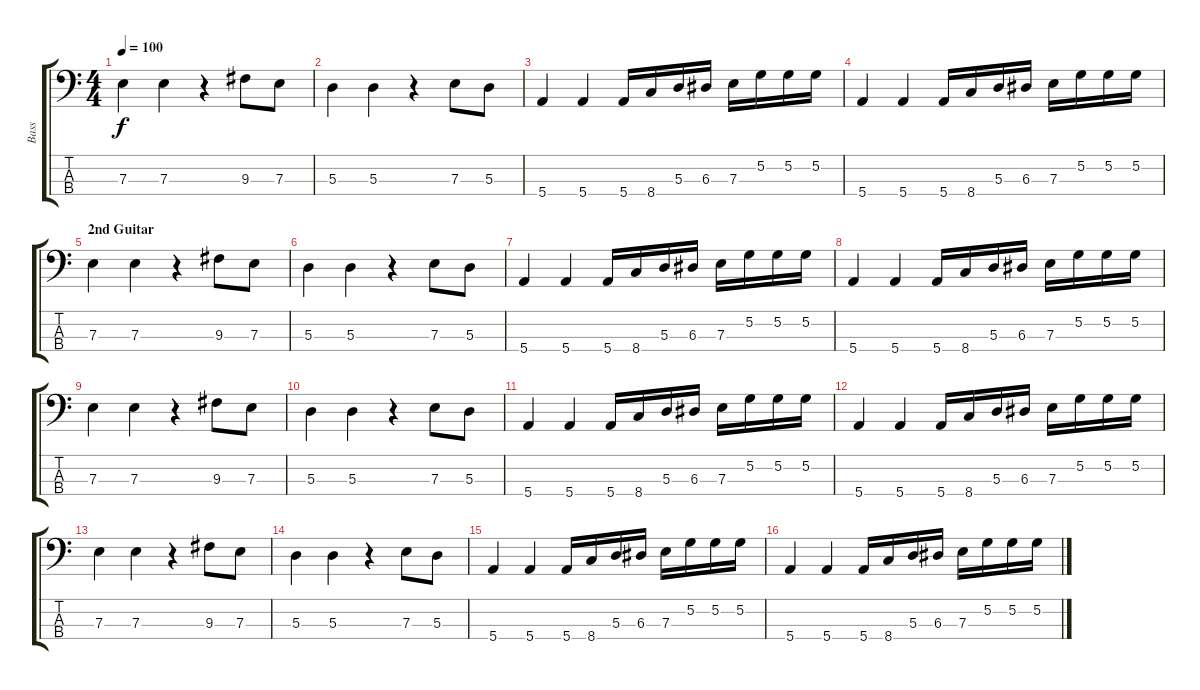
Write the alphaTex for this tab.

\track ("Bass" "Bass") {instrument electricbassfinger}
\staff {score tabs}
\tuning (G2 D2 A1 E1) {hide}
\ts (4 4)
\tempo 100
\clef f4
\ks c
7.3.4{dy f instrument electricbassfinger} 7.3.4 r.4 9.3.8 7.3.8 |
5.3.4 5.3.4 r.4 7.3.8 5.3.8 |
5.4.4 5.4.4 5.4.16 8.4.16 5.3.16 6.3.16 7.3.16 5.2.16 5.2.16 5.2.16 |
5.4.4 5.4.4 5.4.16 8.4.16 5.3.16 6.3.16 7.3.16 5.2.16 5.2.16 5.2.16 |
\section ("" "2nd Guitar")
7.3.4 7.3.4 r.4 9.3.8 7.3.8 |
5.3.4 5.3.4 r.4 7.3.8 5.3.8 |
5.4.4 5.4.4 5.4.16 8.4.16 5.3.16 6.3.16 7.3.16 5.2.16 5.2.16 5.2.16 |
5.4.4 5.4.4 5.4.16 8.4.16 5.3.16 6.3.16 7.3.16 5.2.16 5.2.16 5.2.16 |
7.3.4 7.3.4 r.4 9.3.8 7.3.8 |
5.3.4 5.3.4 r.4 7.3.8 5.3.8 |
5.4.4 5.4.4 5.4.16 8.4.16 5.3.16 6.3.16 7.3.16 5.2.16 5.2.16 5.2.16 |
5.4.4 5.4.4 5.4.16 8.4.16 5.3.16 6.3.16 7.3.16 5.2.16 5.2.16 5.2.16 |
7.3.4 7.3.4 r.4 9.3.8 7.3.8 |
5.3.4 5.3.4 r.4 7.3.8 5.3.8 |
5.4.4 5.4.4 5.4.16 8.4.16 5.3.16 6.3.16 7.3.16 5.2.16 5.2.16 5.2.16 |
5.4.4 5.4.4 5.4.16 8.4.16 5.3.16 6.3.16 7.3.16 5.2.16 5.2.16 5.2.16
